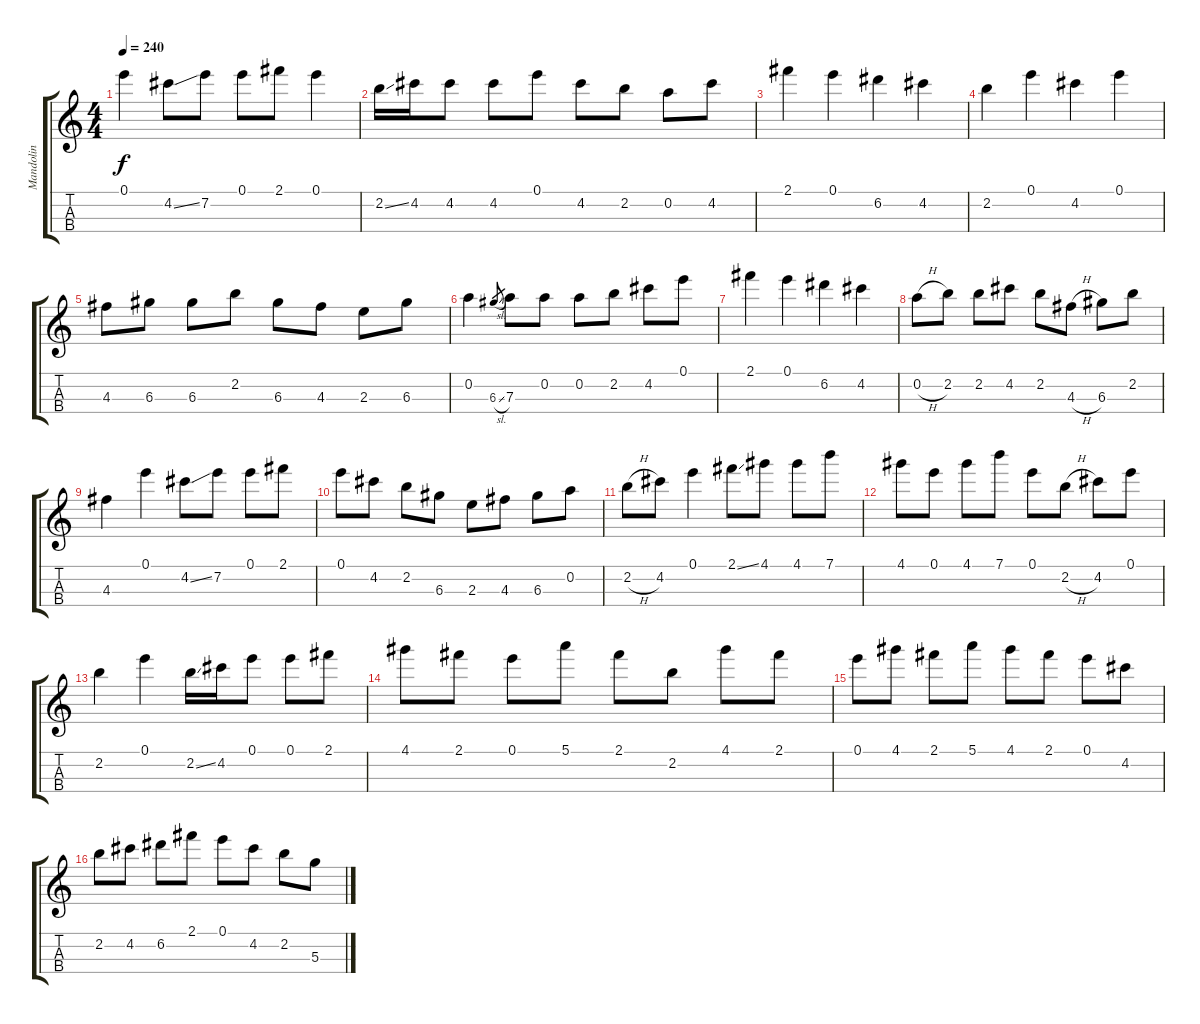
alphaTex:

\track ("Mandolin" "Mandolin") {instrument acousticguitarnylon}
\staff {score tabs}
\tuning (E5 A4 D4 G3) {hide}
\ts (4 4)
\tempo 240
\clef g2
\ks c
0.1.4{dy f} 4.2{ss}.8 7.2.8 0.1.8 2.1.8 0.1.4 |
2.2{ss}.16 4.2.16 4.2.8 4.2.8 0.1.8 4.2.8 2.2.8 0.2.8 4.2.8 |
2.1.4 0.1.4 6.2.4 4.2.4 |
2.2.4 0.1.4 4.2.4 0.1.4 |
4.3.8 6.3.8 6.3.8 2.2.8 6.3.8 4.3.8 2.3.8 6.3.8 |
0.2.4 6.3{sl}.8{gr} 7.3.8 0.2.8 0.2.8 2.2.8 4.2.8 0.1.8 |
2.1.4 0.1.4 6.2.4 4.2.4 |
0.2{h}.8 2.2.8 2.2.8 4.2.8 2.2.8 4.3{h}.8 6.3.8 2.2.8 |
4.3.4 0.1.4 4.2{ss}.8 7.2.8 0.1.8 2.1.8 |
0.1.8 4.2.8 2.2.8 6.3.8 2.3.8 4.3.8 6.3.8 0.2.8 |
2.2{h}.8 4.2.8 0.1.4 2.1{ss}.8 4.1.8 4.1.8 7.1.8 |
4.1.8 0.1.8 4.1.8 7.1.8 0.1.8 2.2{h}.8 4.2.8 0.1.8 |
2.2.4 0.1.4 2.2{ss}.16 4.2.16 0.1.8 0.1.8 2.1.8 |
4.1.8 2.1.8 0.1.8 5.1.8 2.1.8 2.2.8 4.1.8 2.1.8 |
0.1.8 4.1.8 2.1.8 5.1.8 4.1.8 2.1.8 0.1.8 4.2.8 |
2.2.8 4.2.8 6.2.8 2.1.8 0.1.8 4.2.8 2.2.8 5.3.8
